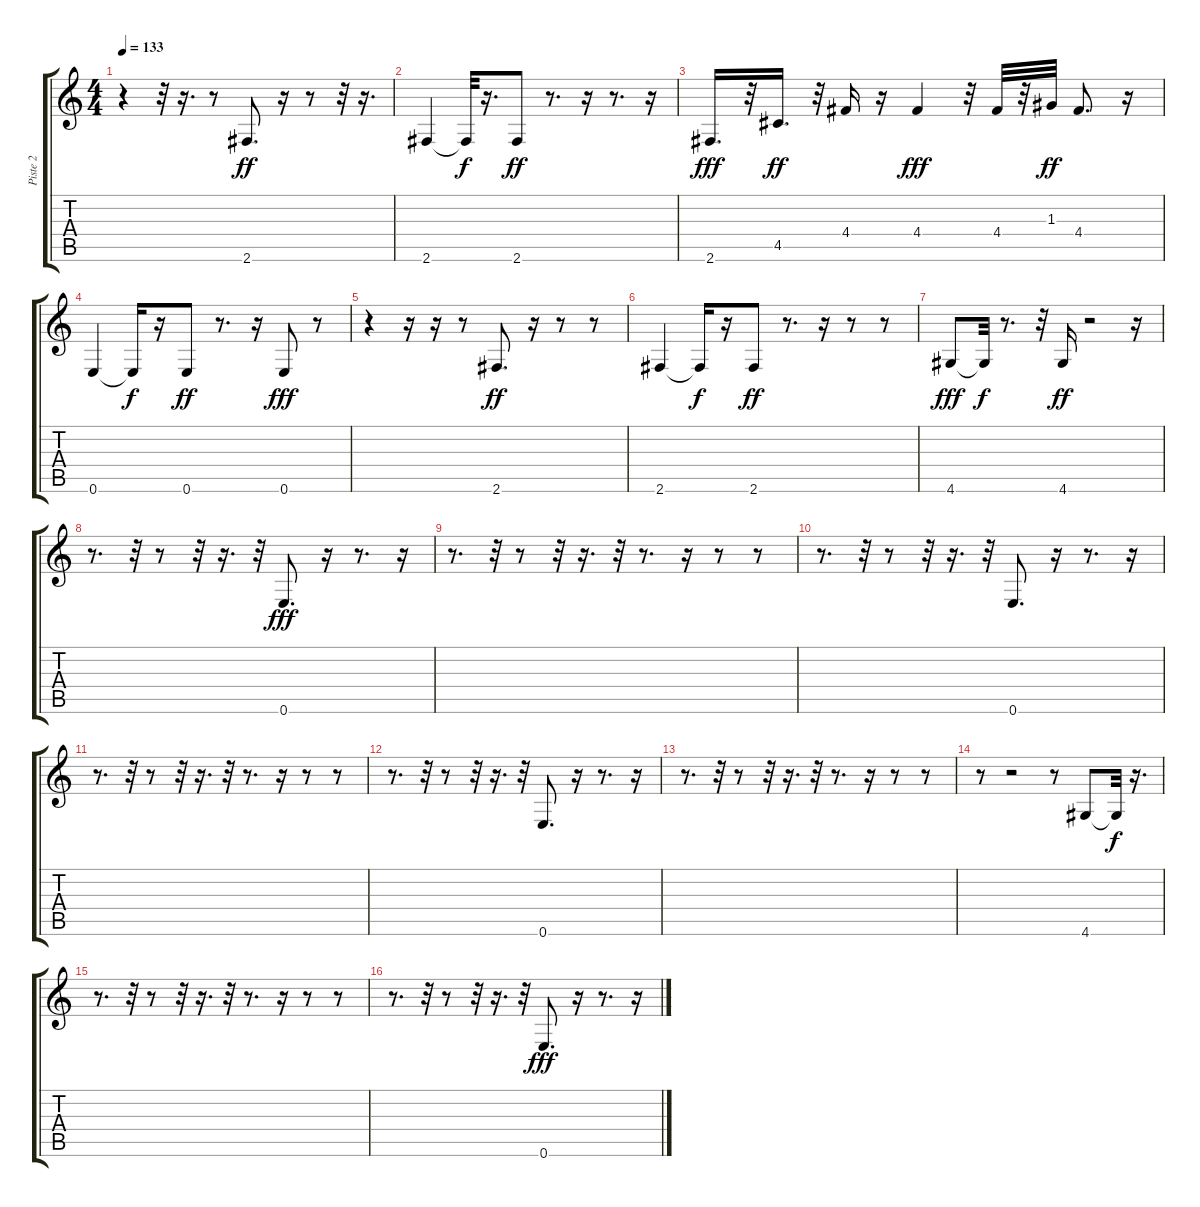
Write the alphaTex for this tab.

\track ("Piste 2" "Piste 2") {instrument electricbassfinger}
\staff {score tabs}
\tuning (E4 B3 G3 D3 A2 E2) {hide}
\ts (4 4)
\tempo 133
\clef g2
\ks c
r.4{dy f} r.32 r.16{d} r.8 2.6.8{d dy ff} r.16 r.8 r.32 r.16{d} |
2.6.4 2.6{t}.32{dy f} r.16{d} 2.6.8{dy ff} r.8{d} r.16 r.8{d} r.16 |
2.6.16{d dy fff} r.32 4.5.16{d dy ff} r.32 4.4.16 r.16 4.4.4{dy fff} r.32 4.4.32 r.32 1.3.32{dy ff} 4.4.8{d} r.16 |
0.6.4 0.6{t}.16{dy f} r.16 0.6.8{dy ff} r.8{d} r.16 0.6.8{dy fff} r.8 |
r.4 r.16 r.16 r.8 2.6.8{d dy ff} r.16 r.8 r.8 |
2.6.4 2.6{t}.16{dy f} r.16 2.6.8{dy ff} r.8{d} r.16 r.8 r.8 |
4.6.8{dy fff} 4.6{t}.32{dy f} r.8{d} r.32 4.6.16{dy ff} r.2 r.16 |
r.8{d} r.32 r.8 r.32 r.16{d} r.32 0.6.8{d dy fff} r.16 r.8{d} r.16 |
r.8{d} r.32 r.8 r.32 r.16{d} r.32 r.8{d} r.16 r.8 r.8 |
r.8{d} r.32 r.8 r.32 r.16{d} r.32 0.6.8{d} r.16 r.8{d} r.16 |
r.8{d} r.32 r.8 r.32 r.16{d} r.32 r.8{d} r.16 r.8 r.8 |
r.8{d} r.32 r.8 r.32 r.16{d} r.32 0.6.8{d} r.16 r.8{d} r.16 |
r.8{d} r.32 r.8 r.32 r.16{d} r.32 r.8{d} r.16 r.8 r.8 |
r.8 r.2 r.8 4.6.8 4.6{t}.32{dy f} r.16{d} |
r.8{d} r.32 r.8 r.32 r.16{d} r.32 r.8{d} r.16 r.8 r.8 |
r.8{d} r.32 r.8 r.32 r.16{d} r.32 0.6.8{d dy fff} r.16 r.8{d} r.16
